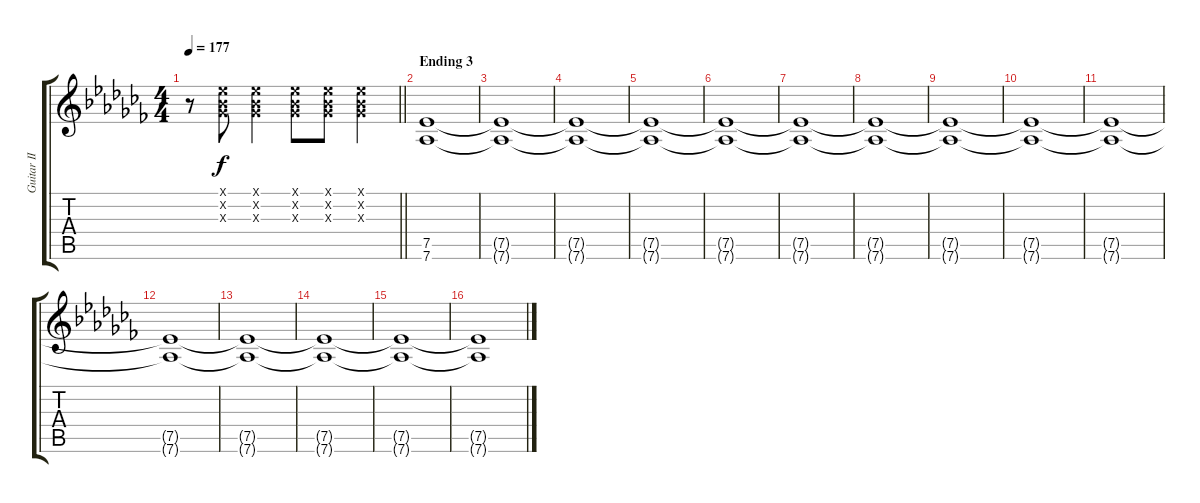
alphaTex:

\track ("Guitar II" "Guitar II") {instrument distortionguitar}
\staff {score tabs}
\tuning (Eb4 Bb3 Gb3 Db3 Ab2 Db2) {hide}
\ts (4 4)
\tempo 177
\clef g2
\barLineRight lightlight
\ks abminor
r.8{dy f} (0.1{x} 0.2{x} 0.3{x}).8 (0.1{x} 0.2{x} 0.3{x}).4 (0.1{x} 0.2{x} 0.3{x}).8 (0.1{x} 0.2{x} 0.3{x}).8 (0.1{x} 0.2{x} 0.3{x}).4 |
\section ("" "Ending 3")
(7.5 7.6).1 |
(7.5{t} 7.6{t}).1 |
(7.5{t} 7.6{t}).1 |
(7.5{t} 7.6{t}).1 |
(7.5{t} 7.6{t}).1 |
(7.5{t} 7.6{t}).1 |
(7.5{t} 7.6{t}).1 |
(7.5{t} 7.6{t}).1 |
(7.5{t} 7.6{t}).1 |
(7.5{t} 7.6{t}).1 |
(7.5{t} 7.6{t}).1 |
(7.5{t} 7.6{t}).1 |
(7.5{t} 7.6{t}).1 |
(7.5{t} 7.6{t}).1 |
(7.5{t} 7.6{t}).1
